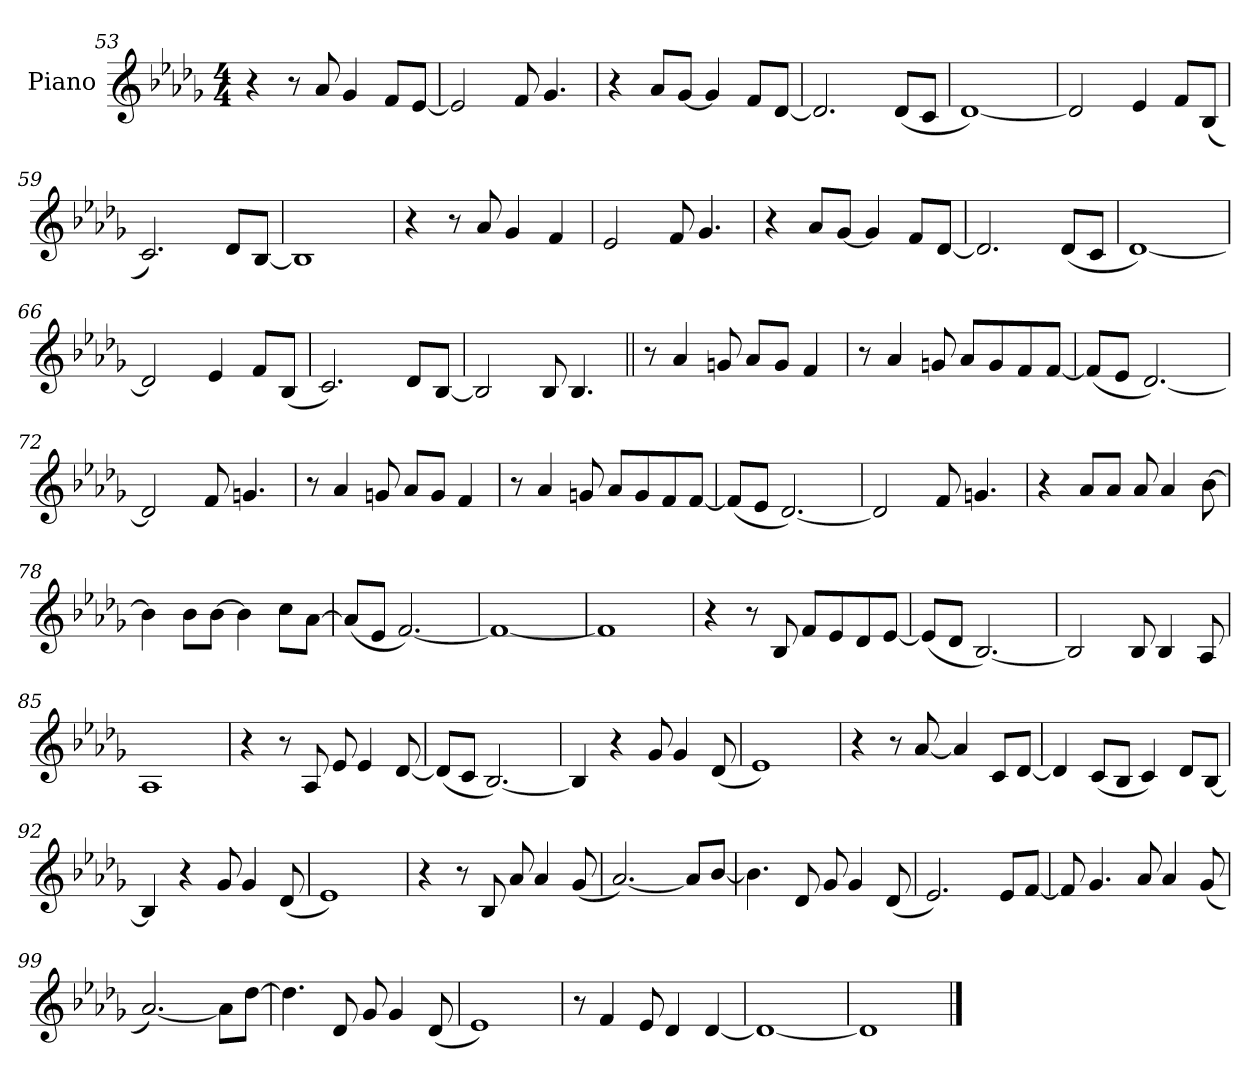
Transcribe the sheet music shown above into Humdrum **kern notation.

**kern
*part1
*staff1
*I"Piano
*I'Pno.
*clefG2
*k[b-e-a-d-g-]
*M4/4
=53
4r
8r
8a-
4g-
8fL
[8e-J
=54
2e-]
8f
4.g-
=55
4r
8a-L
[8g-J
4g-]
8fL
[8d-J
=56
2.d-]
(<8d-L
8cJ
=57
[1d-)
=58
2d-]
4e-
8fL
(<8B-J
=59
2.c)
8d-L
[8B-J
=60
1B-]
=61
4r
8r
8a-
4g-
4f
=62
2e-
8f
4.g-
=63
4r
8a-L
[8g-J
4g-]
8fL
[8d-J
=64
2.d-]
(<8d-L
8cJ
=65
[1d-)
=66
2d-]
4e-
8fL
(<8B-J
=67
2.c)
8d-L
[8B-J
=68
2B-]
8B-
4.B-
=69||
8r
4a-
8gn
8a-L
8gJ
4f
=70
8r
4a-
8gn
8a-L
8g
8f
[8fJ
=71
(<8fL]
8e-J
[2.d-)
=72
2d-]
8f
4.gn
=73
8r
4a-
8gn
8a-L
8gJ
4f
=74
8r
4a-
8gn
8a-L
8g
8f
[8fJ
=75
(<8fL]
8e-J
[2.d-)
=76
2d-]
8f
4.gn
=77
4r
8a-L
8a-J
8a-
4a-
[8b-
=78
4b-]
8b-L
[8b-J
4b-]
8ccL
[8a-J
=79
(<8a-L]
8e-J
[2.f)
=80
1f_
=81
1f]
=82
4r
8r
8B-
8fL
8e-
8d-
[8e-J
=83
(<8e-L]
8d-J
[2.B-)
=84
2B-]
8B-
4B-
8A-
=85
1A-
=86
4r
8r
8A-
8e-
4e-
[8d-
=87
(<8d-L]
8cJ
[2.B-)
=88
4B-]
4r
8g-
4g-
(<8d-
=89
1e-)
=90
4r
8r
[8a-
4a-]
8cL
[8d-J
=91
4d-]
(<8cL
8B-J
4c)
8d-L
[8B-J
=92
4B-]
4r
8g-
4g-
(<8d-
=93
1e-)
=94
4r
8r
8B-
8a-
4a-
(<8g-
=95
[2.a-)
8a-L]
[8b-J
=96
4.b-]
8d-
8g-
4g-
(<8d-
=97
2.e-)
8e-L
[8fJ
=98
8f]
4.g-
8a-
4a-
(<8g-
=99
[2.a-)
8a-L]
[8dd-J
=100
4.dd-]
8d-
8g-
4g-
(<8d-
=101
1e-)
=102
8r
4f
8e-
4d-
[4d-
=103
1d-_
=104
1d-]
==
*-
